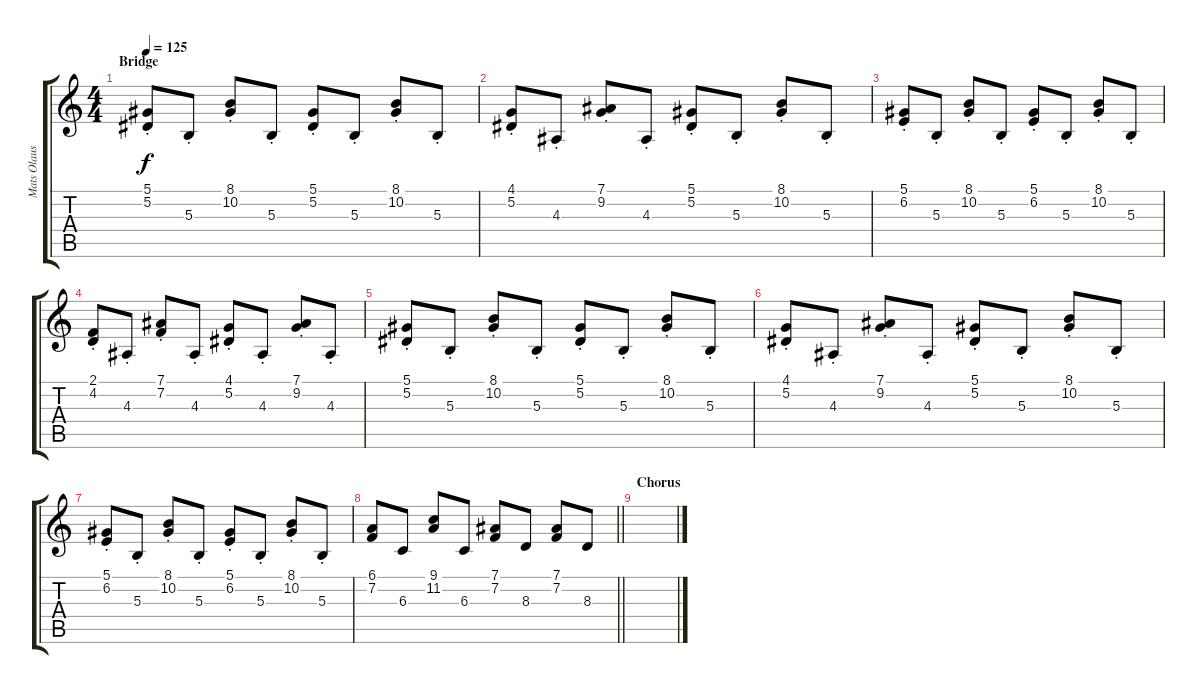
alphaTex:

\track ("Mats Olausson" "Mats Olaus") {instrument cello}
\staff {score tabs}
\tuning (Eb4 Bb3 Gb3 Db3 Ab2 Eb2) {hide}
\ts (4 4)
\section ("" "Bridge")
\tempo 125
\clef g2
\ks c
(5.1{st} 5.2{st}).8{dy f} 5.3{st}.8 (8.1{st} 10.2{st}).8 5.3{st}.8 (5.1{st} 5.2{st}).8 5.3{st}.8 (8.1{st} 10.2{st}).8 5.3{st}.8 |
(4.1{st} 5.2{st}).8 4.3{st}.8 (7.1{st} 9.2{st}).8 4.3{st}.8 (5.1{st} 5.2{st}).8 5.3{st}.8 (8.1{st} 10.2{st}).8 5.3{st}.8 |
(5.1{st} 6.2{st}).8 5.3{st}.8 (8.1{st} 10.2{st}).8 5.3{st}.8 (5.1{st} 6.2{st}).8 5.3{st}.8 (8.1{st} 10.2{st}).8 5.3{st}.8 |
(2.1{st} 4.2{st}).8 4.3{st}.8 (7.1{st} 7.2{st}).8 4.3{st}.8 (4.1{st} 5.2{st}).8 4.3{st}.8 (7.1{st} 9.2{st}).8 4.3{st}.8 |
(5.1{st} 5.2{st}).8 5.3{st}.8 (8.1{st} 10.2{st}).8 5.3{st}.8 (5.1{st} 5.2{st}).8 5.3{st}.8 (8.1{st} 10.2{st}).8 5.3{st}.8 |
(4.1{st} 5.2{st}).8 4.3{st}.8 (7.1{st} 9.2{st}).8 4.3{st}.8 (5.1{st} 5.2{st}).8 5.3{st}.8 (8.1{st} 10.2{st}).8 5.3{st}.8 |
(5.1{st} 6.2{st}).8 5.3{st}.8 (8.1{st} 10.2{st}).8 5.3{st}.8 (5.1{st} 6.2{st}).8 5.3{st}.8 (8.1{st} 10.2{st}).8 5.3{st}.8 |
\barLineRight lightlight
(6.1 7.2).8 6.3.8 (9.1 11.2).8 6.3.8 (7.1 7.2).8 8.3.8 (7.1 7.2).8 8.3.8 |
\section ("" "Chorus")
